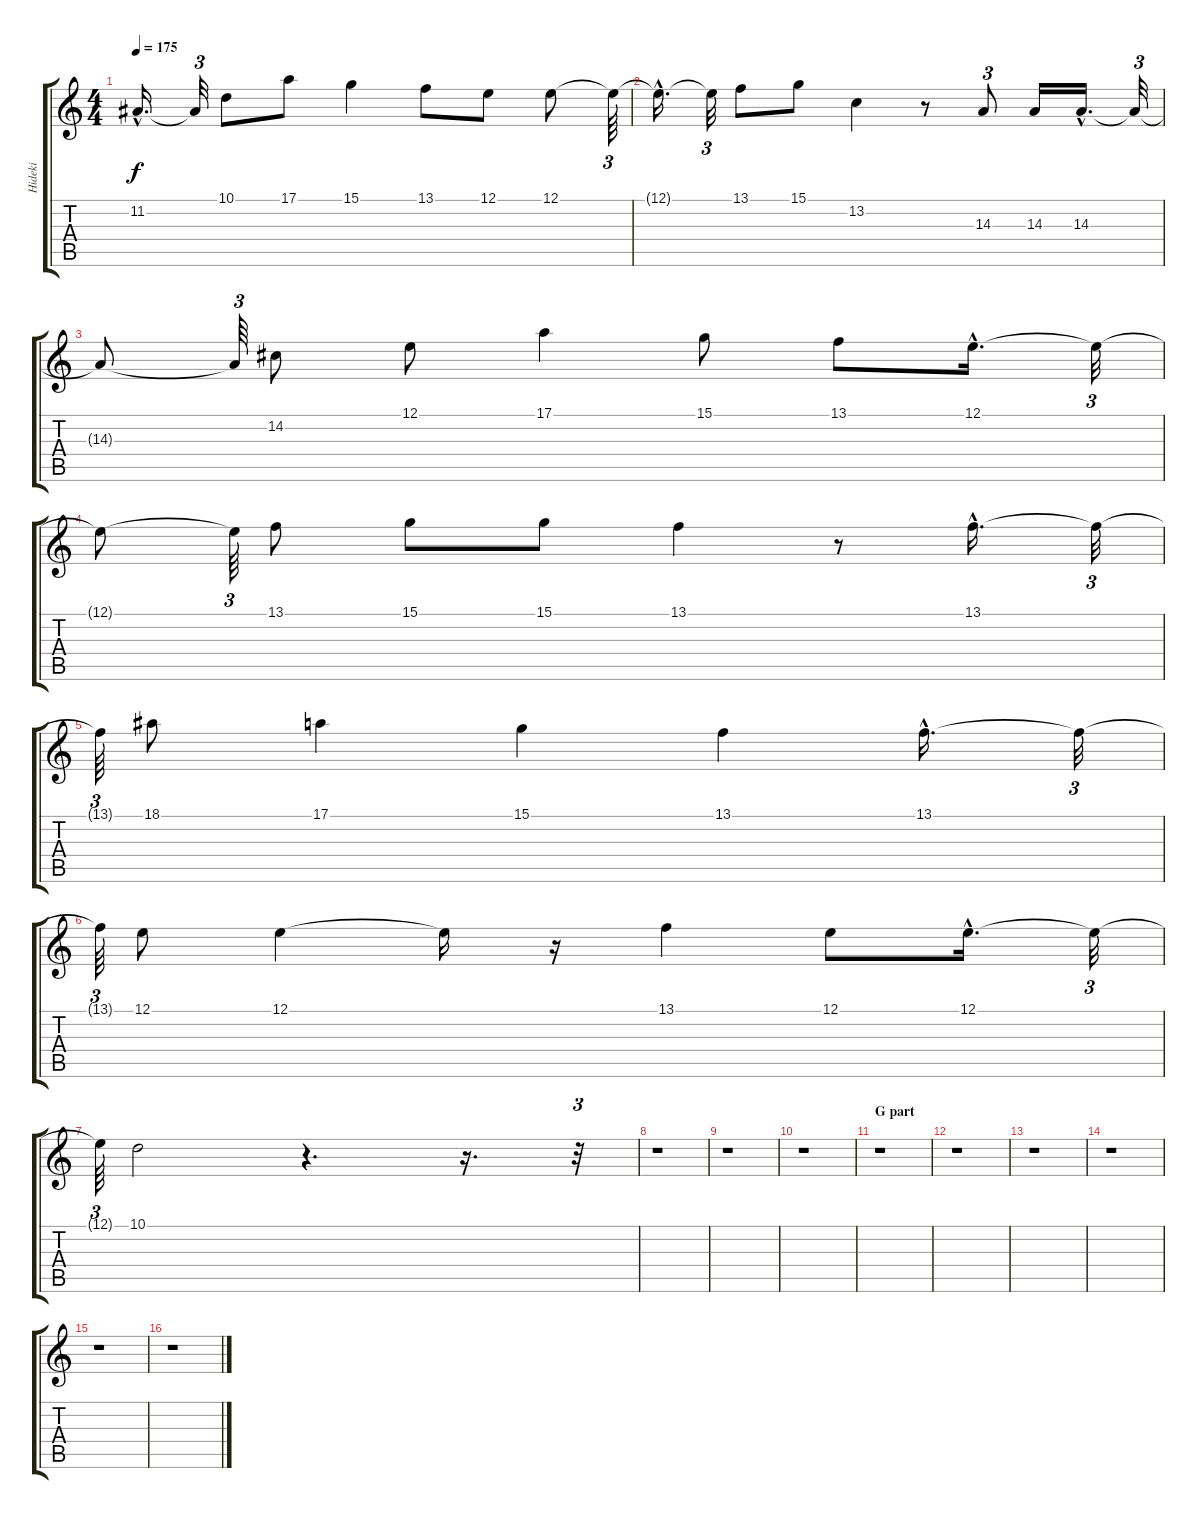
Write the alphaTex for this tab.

\track ("Hideki" "Hideki") {instrument shakuhachi}
\staff {score tabs}
\tuning (E4 B3 G3 D3 A2 D2) {hide}
\ts (4 4)
\tempo 175
\clef g2
\ks c
11.2{hac t}.16{d dy f} 11.2{t}.32{tu (3 2)} 10.1.8 17.1.8 15.1.4 13.1.8 12.1.8 12.1.8 12.1{t}.64{tu (3 2)} |
12.1{hac t}.16{d} 12.1{t}.32{tu (3 2)} 13.1.8 15.1.8 13.2.4 r.8 14.3.8{tu (3 2)} 14.3.16 14.3{hac}.16{d} 14.3{t}.32{tu (3 2)} |
14.3{t}.8 14.3{t}.64{tu (3 2)} 14.2.8 12.1.8 17.1.4 15.1.8 13.1.8 12.1{hac}.16{d} 12.1{t}.32{tu (3 2)} |
12.1{t}.8 12.1{t}.64{tu (3 2)} 13.1.8 15.1.8 15.1.8 13.1.4 r.8 13.1{hac}.16{d} 13.1{t}.32{tu (3 2)} |
13.1{t}.64{tu (3 2)} 18.1.8 17.1.4 15.1.4 13.1.4 13.1{hac}.16{d} 13.1{t}.32{tu (3 2)} |
13.1{t}.64{tu (3 2)} 12.1.8 12.1.4 12.1{t}.16 r.16 13.1.4 12.1.8 12.1{hac}.16{d} 12.1{t}.32{tu (3 2)} |
12.1{t}.64{tu (3 2)} 10.1.2 r.4{d} r.16{d} r.32{tu (3 2)} |
r.1 |
r.1 |
r.1 |
\section ("" "G part")
r.1 |
r.1 |
r.1 |
r.1 |
r.1 |
r.1
